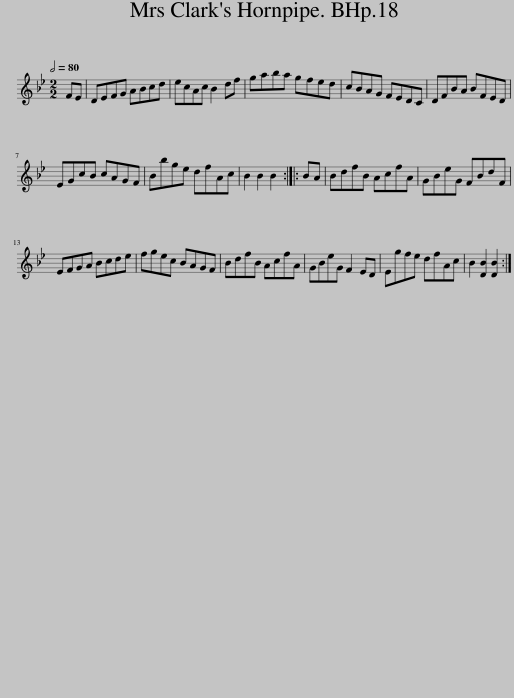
X:1
L:1/8
Q:1/2=80
M:2/2
I:linebreak $
K:Bb
V:1 treble
V:1
 FE | DEFG ABcd | ecAc B2 df | gaba gfed | cBAG FEDC | %5
 DFBA BFED |$ EGcB cAGF | Bbge dfAc | B2 B2 B2 :: BA | %10
 BdfB AcfA | GBeG FBdF |$ EFGA Bcde | fgec BAGF | BdfB AcfA | %15
 GBeG F2 ED | Egfe dfAc | B2 [DB]2 [DB]2 :| %18
